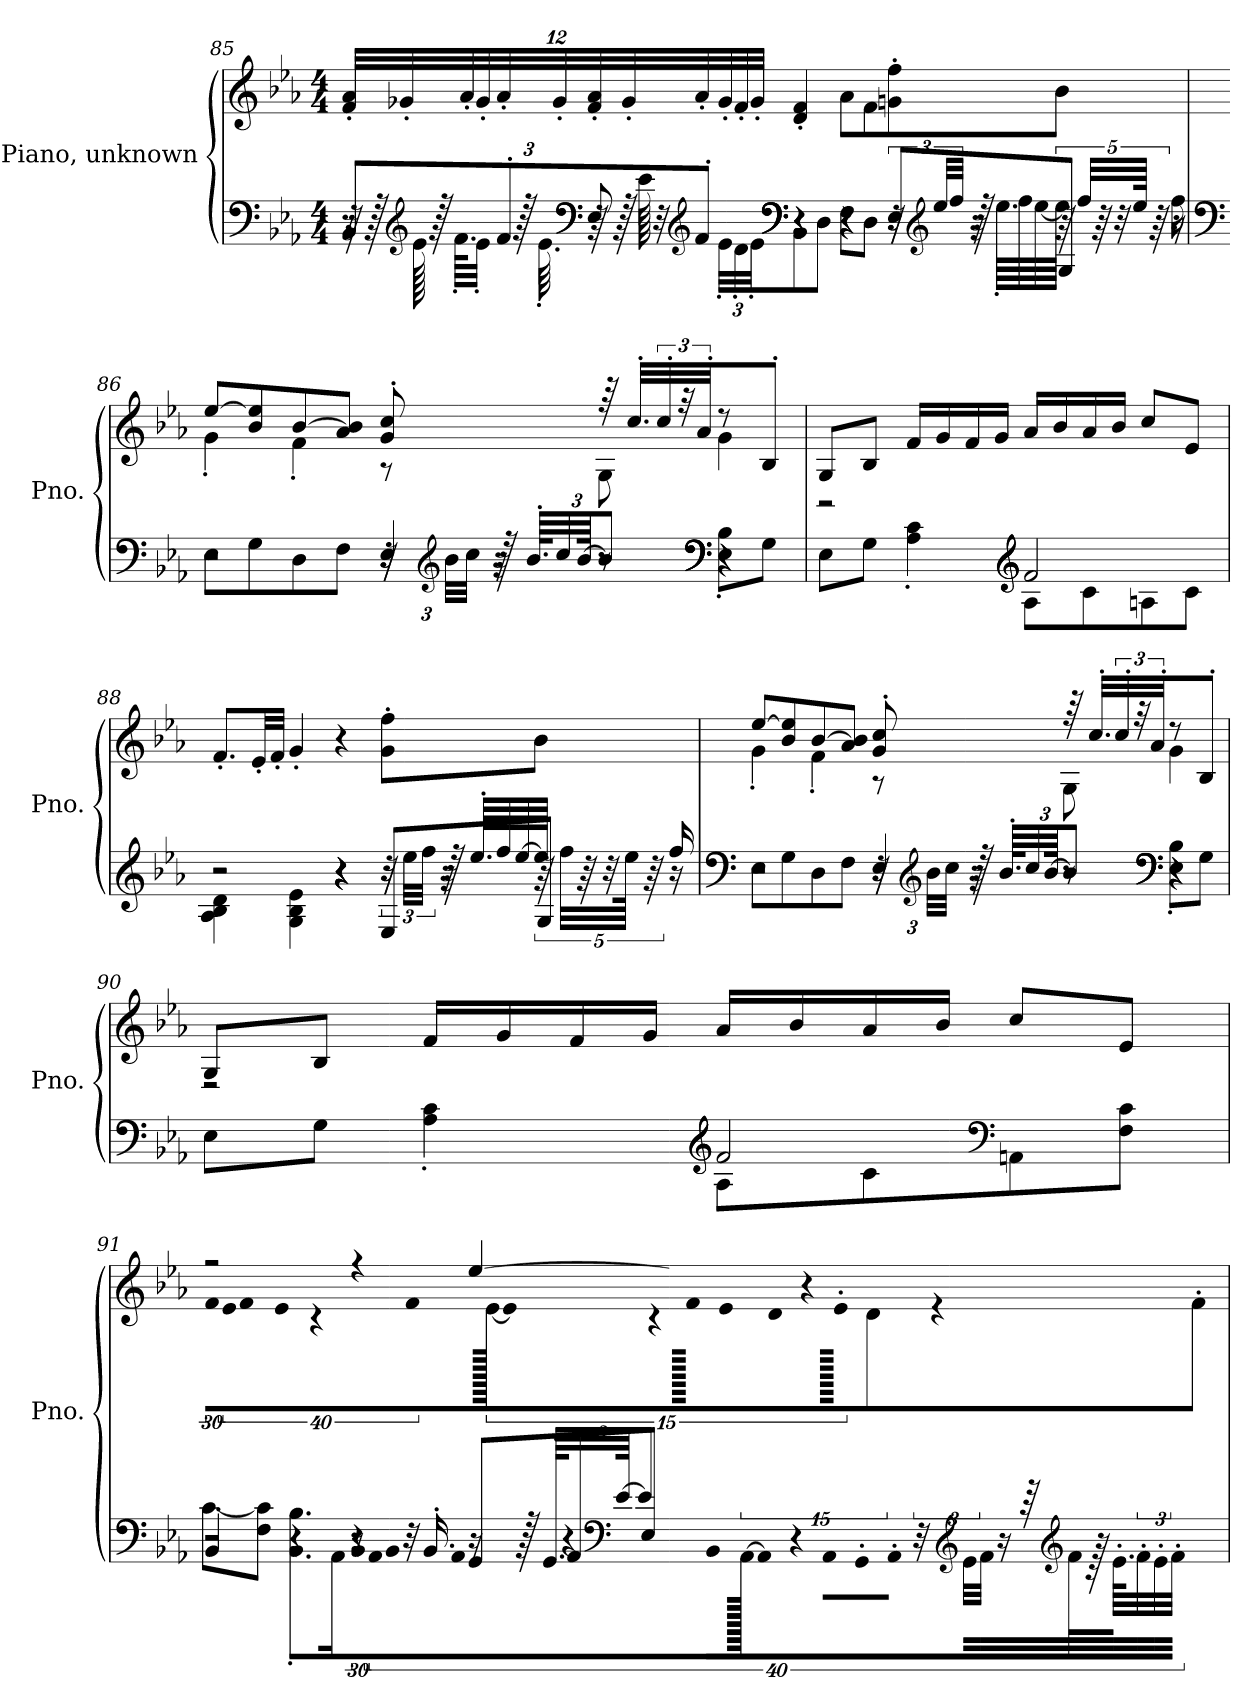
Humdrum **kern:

**kern	**kern
*part1	*part1
*staff2	*staff1
*I"Piano, unknown	*
*I'Pno.	*
!!LO:LB:g=z
*clefF4	*clefG2
*k[b-e-a-]	*k[b-e-a-]
*M4/4	*M4/4
*Xbrackettup	*Xbrackettup
=85	=85
*^	*
*	*^	*
12BB-/L	64r	8r	48f/' 48a-/'LLL
.	128r	.	.
.	.	.	48g-X'/
*clefG2	*	*	*
.	128e-\	.	.
.	128r	.	.
.	64.f'\KLLL	.	.
.	.	.	48a-'/
.	32e-'\JJJ	.	48g-'/
12f'/	.	.	48a-'/
.	128r	.	.
.	64.e-'\	.	.
.	.	.	48g-'/
*clefF4	*	*	*
.	64r	8E-/	48f/' 48a-/'
.	128r	.	.
.	.	.	48g-'/
.	128e-\	.	.
.	32r	.	.
*clefG2	*	*	*
12f'/J	.	.	48a-'/
.	48e-'\LLL	.	48g-'/
.	48d'\	.	48f'/
.	48e-'\JJ	.	48g-'/JJJ
*clefF4	*	*	*
4r	8BB-\	4r	4d/' 4f/'
.	8D\J	.	.
4r	8F\L	4r	8a-\L
.	8D\J	.	8f\
*brackettup	*	*	*
48r	16r	8E-/L	8gn\' 8ff\'
*clefG2	*	*	*
48ee-/LLL	.	.	.
48ff/JJJ	.	.	.
16r	128r	.	.
.	64.ee-'\LLLL	.	.
.	64ff\	.	.
.	[64ee-\	.	.
80r	64ee-\JJJJ]	8G/J	8b-\J
40ff/LLL	.	.	.
.	64r	.	.
.	32r	.	.
80ee-/JJJk	.	.	.
80r	.	.	.
16r	16ff\	.	.
!!LO:LB:g=z
=86	=86	=86	=86
*clefF4	*	*	*
*	*	*	*^
2r	8E-\L	2r	[8ee-/L	4g'\
.	8G\	.	8b-/ 8ee-/]	.
.	8D\	.	[8b-/	4f'\
.	8F\J	.	8a-/ 8b-/]J	.
16r	48r	4E-/	8g/' 8cc/'	8r
*clefG2	*	*	*	*
.	48b-\LLL	.	.	.
.	48cc\JJJ	.	.	.
128r	16r	.	.	.
64.b-'/KLLL	.	.	.	.
*Xbrackettup	*	*	*	*
48cc/	.	.	.	.
[96b-/JJK	.	.	.	.
8b-/J]	8r	.	64r	8G\
.	.	.	32.cc'/LLL	.
*	*	*	*brackettup	*
.	.	.	48cc'/JJJ	.
.	.	.	48r	.
.	.	.	48a-'/	.
*clefF4	*	*	*	*
4r	8E-\' 8B-\'L	4r	8r	4g\
.	8G\J	.	8B-'/	.
*	*v	*v	*	*
*	*	*v	*v
=87	=87	=87
2r	8E-\L	8G/L
.	8G\J	8B-/J
.	4A-\' 4c\'	16f/LL
.	.	16g/
.	.	16f/
.	.	16g/JJ
*clefG2	*	*
2f/	8A-\L	16a-/LL
.	.	16b-/
.	8c\	16a-/
.	.	16b-/JJ
.	8An\	8cc/L
.	8c\J	8e-/J
!!LO:LB:g=z
=88	=88	=88
*	*^	*
2r	4A-\ 4B-\ 4d\	2r	8.f'/L
.	.	.	32e-'/LL
.	.	.	32f'/JJJ
.	4G\ 4B-\ 4e-\	.	4g'/
4r	4r	4r	4r
*	*brackettup	*	*
16r	48r	8E-/L	8g\' 8ff\'L
.	48ee-\LLL	.	.
.	48ff\JJJ	.	.
128r	16r	.	.
64.ee-'/LLLL	.	.	.
64ff/	.	.	.
[64ee-/	.	.	.
64ee-/JJJJ]	80r	8G/J	8b-\J
.	40ff\LLL	.	.
64r	.	.	.
32r	.	.	.
.	80ee-\JJJk	.	.
.	80r	.	.
16ff/	16r	.	.
!!LO:LB:g=z
=89	=89	=89	=89
*clefF4	*	*	*
*	*	*	*^
2r	8E-\L	2r	[8ee-/L	4g'\
.	8G\	.	8b-/ 8ee-/]	.
.	8D\	.	[8b-/	4f'\
.	8F\J	.	8a-/ 8b-/]J	.
16r	48r	4E-/	8g/' 8cc/'	8r
*clefG2	*	*	*	*
.	48b-\LLL	.	.	.
.	48cc\JJJ	.	.	.
128r	16r	.	.	.
64.b-'/KLLL	.	.	.	.
*Xbrackettup	*	*	*	*
48cc/	.	.	.	.
[96b-/JJK	.	.	.	.
8b-/J]	8r	.	64r	8G\
.	.	.	32.cc'/LLL	.
.	.	.	48cc'/JJJ	.
.	.	.	48r	.
.	.	.	48a-'/	.
*clefF4	*	*	*	*
4r	8E-\' 8B-\'L	4r	8r	4g\
.	8G\J	.	8B-'/	.
*	*v	*v	*	*
*	*	*v	*v
=90	=90	=90
2r	8E-\L	8G/L
.	8G\J	8B-/J
.	4A-\' 4c\'	16f/LL
.	.	16g/
.	.	16f/
.	.	16g/JJ
*clefG2	*	*
2f/	8A-\L	16a-/LL
.	.	16b-/
.	8c\	16a-/
.	.	16b-/JJ
*clefF4	*	*
.	8AAn\	8cc/L
.	8F\ 8c\J	8e-/J
!!LO:PB:g=z
=91	=91	=91
*	*^	*^
!	!	!	!	!LO:N:vis=64
4BB-'/	[8c\L	2r	2r	960%17f\KLLL
!	!	!	!	!LO:N:vis=32
.	.	.	.	640%23e-\
!	!	!	!	!LO:N:vis=64
.	.	.	.	960%17f\L
!	!	!	!	!LO:N:vis=64
.	.	.	.	960%17e-\JJJJ
!	!	!	!	!LO:N:vis=64
.	.	.	.	960%17r
.	.	.	.	1920ryy
!	!	!	!	!LO:N:vis=64
.	.	.	.	960%17f\LLLL
.	8F\ 8c\]J	.	.	[1920e-\
.	.	.	.	640%11e-\JJJ]
!	!	!	!	!LO:N:vis=64
.	.	.	.	960%17r
.	.	.	.	1920ryy
!	!	!	!	!LO:N:vis=64
.	.	.	.	960%17f\LLLL
!	!	!	!	!LO:N:vis=64
.	.	.	.	960%17e-\
!	!	!	!	!LO:N:vis=64
.	.	.	.	960%17d\JJJJ
!	!	!	!	!LO:N:vis=64
.	.	.	.	960%17r
.	.	.	.	1920ryy
!	!	!	!	!LO:N:vis=64
.	.	.	.	960%17e-'\
4r	8.BB-\' 8.B-\'L	.	.	4d\
.	16AA-\L	.	.	.
*	*brackettup	*	*	*
!	!LO:N:vis=64	!	!	!
8r	960%17BB-\KL	4r	4r	4r
!	!LO:N:vis=32	!	!	!
.	640%23AA-\	.	.	.
!	!LO:N:vis=64	!	!	!
.	960%17BB-\L	.	.	.
!	!LO:N:vis=64	!	!	!
.	960%17AA-\JJJJ	.	.	.
!	!LO:N:vis=64	!	!	!
.	960%17r	.	.	.
.	1920ryy	.	.	.
!	!LO:N:vis=64	!	!	!
.	960%17BB-\KLLL	.	.	.
32r	[1920AA-\	.	.	.
.	1920%47AA-\JJJ]	.	.	.
.	40r	.	.	.
16.BB-'/	.	.	.	.
.	40AA-\LLL	.	.	.
.	40GG'\	.	.	.
.	40AA-'\JJJ	.	.	.
16r	48r	8GG/L	[4ee-/	4f'\
*clefG2	*	*	*	*
.	48e-\LLL	.	.	.
.	48f\JJJ	.	.	.
128r	16r	.	.	.
64.e-'/KLLL	.	.	.	.
*Xbrackettup	*	*	*	*
48f/	.	.	.	.
*clefF4	*	*	*	*
[96e-/JJK	.	.	.	.
8e-/J]	64r	8E-/J	.	.
*clefG2	*	*	*	*
.	64f\	.	.	.
.	128r	.	.	.
.	64.e-'\KLLL	.	.	.
.	48f'\	.	.	.
.	48e-'\	.	.	.
.	48f'\JJJ	.	.	.
*v	*v	*v	*	*
*	*v	*v
=	=
*-	*-
